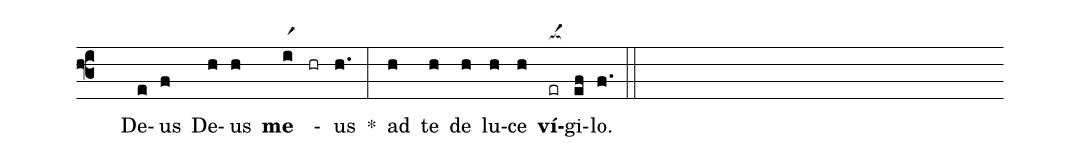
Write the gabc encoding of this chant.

%%
(f3)
( )De(e)us(f) De(h)us(h) <b>me</b>(ir1) -(hr) us(h.) *(:)
ad(h) te(h) de(h) lu(h)ce(h) <b>ví</b>(er[ocba:1{])gi(ef[ocba:0}])lo.(f.) (::)
